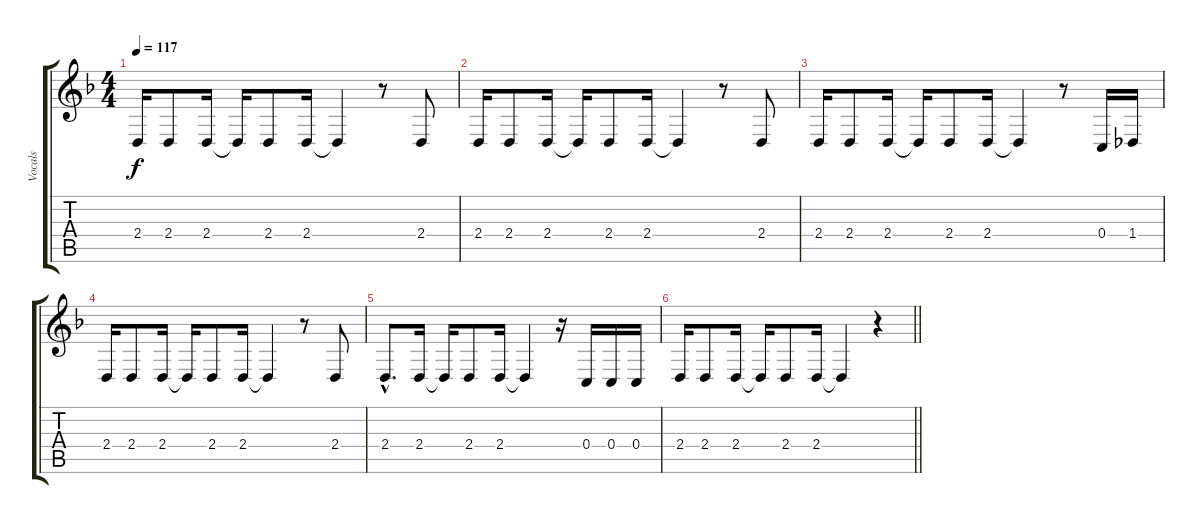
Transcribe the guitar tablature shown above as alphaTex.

\track ("Vocals" "Vocals") {instrument sopranosax}
\staff {score tabs}
\tuning (D4 A3 F3 C3 G2 D2) {hide}
\ts (4 4)
\tempo 117
\clef g2
\ks dminor
2.4.16{dy f} 2.4.8 2.4.16 2.4{t}.16 2.4.8 2.4.16 2.4{t}.4 r.8 2.4.8 |
2.4.16 2.4.8 2.4.16 2.4{t}.16 2.4.8 2.4.16 2.4{t}.4 r.8 2.4.8 |
2.4.16 2.4.8 2.4.16 2.4{t}.16 2.4.8 2.4.16 2.4{t}.4 r.8 0.4.16 1.4.16 |
2.4.16 2.4.8 2.4.16 2.4{t}.16 2.4.8 2.4.16 2.4{t}.4 r.8 2.4.8 |
2.4{hac}.8{d} 2.4.16 2.4{t}.16 2.4.8 2.4.16 2.4{t}.4 r.16 0.4.16 0.4.16 0.4.16 |
\barLineRight lightlight
2.4.16 2.4.8 2.4.16 2.4{t}.16 2.4.8 2.4.16 2.4{t}.4 r.4
